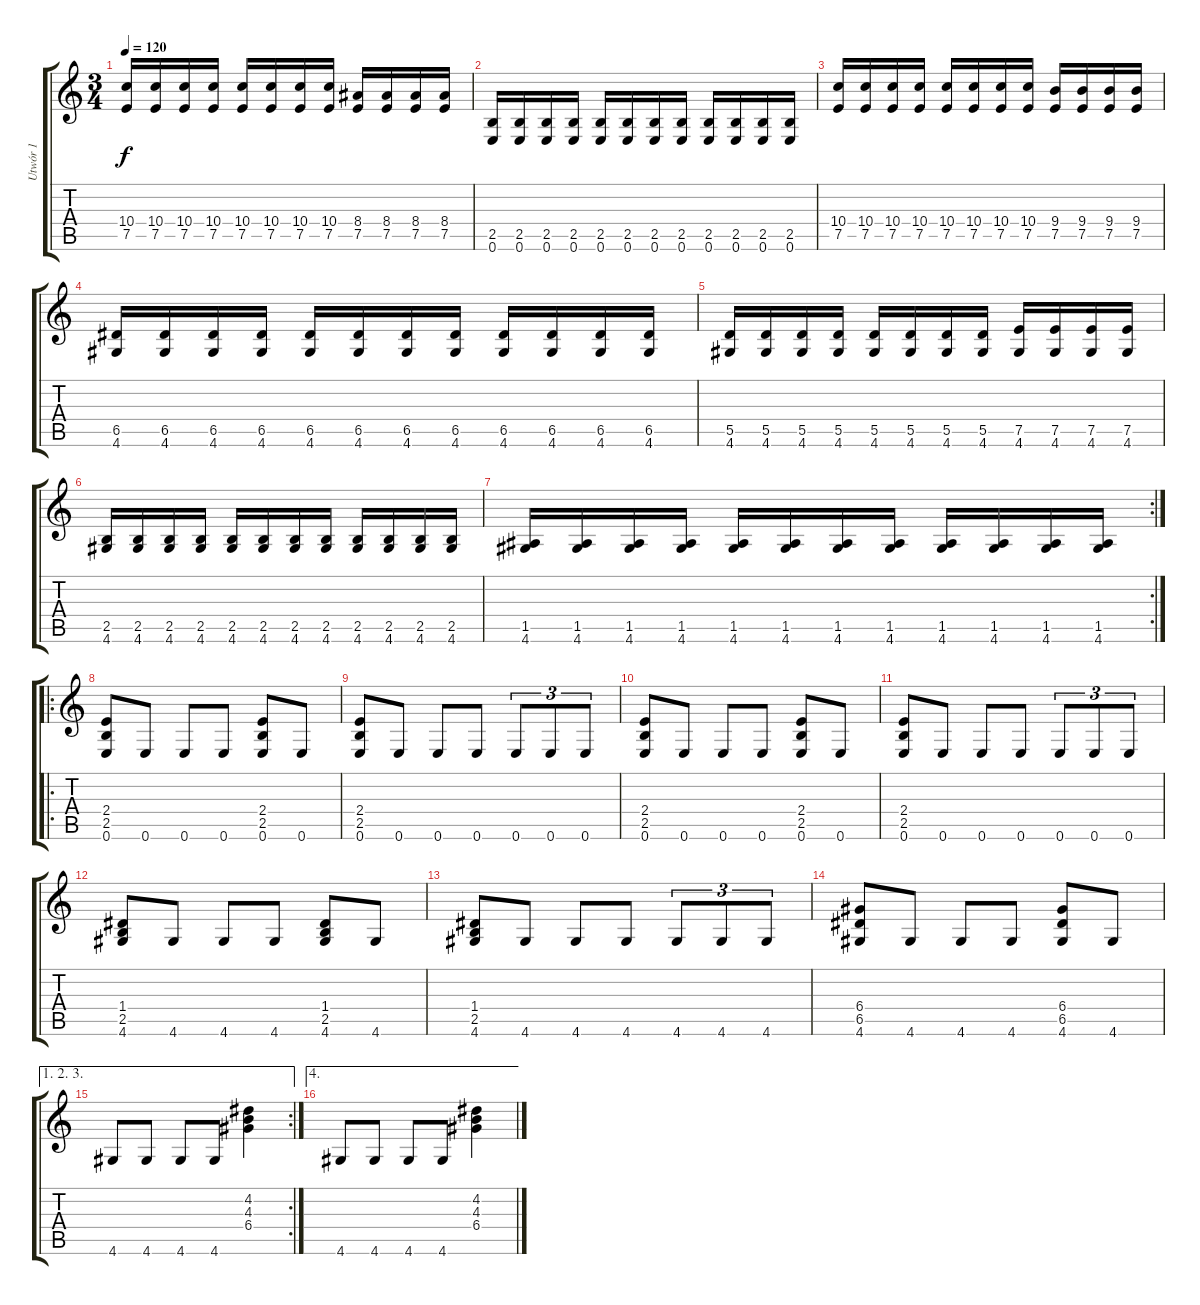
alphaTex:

\track ("Utwór 1" "Utwór 1") {instrument acousticguitarnylon}
\staff {score tabs}
\tuning (E4 B3 G3 D3 A2 E2) {hide}
\ts (3 4)
\tempo 120
\clef g2
\ks c
(10.4 7.5).16{dy f} (10.4 7.5).16 (10.4 7.5).16 (10.4 7.5).16 (10.4 7.5).16 (10.4 7.5).16 (10.4 7.5).16 (10.4 7.5).16 (8.4 7.5).16 (8.4 7.5).16 (8.4 7.5).16 (8.4 7.5).16 |
(2.5 0.6).16 (2.5 0.6).16 (2.5 0.6).16 (2.5 0.6).16 (2.5 0.6).16 (2.5 0.6).16 (2.5 0.6).16 (2.5 0.6).16 (2.5 0.6).16 (2.5 0.6).16 (2.5 0.6).16 (2.5 0.6).16 |
(10.4 7.5).16 (10.4 7.5).16 (10.4 7.5).16 (10.4 7.5).16 (10.4 7.5).16 (10.4 7.5).16 (10.4 7.5).16 (10.4 7.5).16 (9.4 7.5).16 (9.4 7.5).16 (9.4 7.5).16 (9.4 7.5).16 |
(6.5 4.6).16 (6.5 4.6).16 (6.5 4.6).16 (6.5 4.6).16 (6.5 4.6).16 (6.5 4.6).16 (6.5 4.6).16 (6.5 4.6).16 (6.5 4.6).16 (6.5 4.6).16 (6.5 4.6).16 (6.5 4.6).16 |
(5.5 4.6).16 (5.5 4.6).16 (5.5 4.6).16 (5.5 4.6).16 (5.5 4.6).16 (5.5 4.6).16 (5.5 4.6).16 (5.5 4.6).16 (7.5 4.6).16 (7.5 4.6).16 (7.5 4.6).16 (7.5 4.6).16 |
(2.5 4.6).16 (2.5 4.6).16 (2.5 4.6).16 (2.5 4.6).16 (2.5 4.6).16 (2.5 4.6).16 (2.5 4.6).16 (2.5 4.6).16 (2.5 4.6).16 (2.5 4.6).16 (2.5 4.6).16 (2.5 4.6).16 |
\rc 2
(1.5 4.6).16 (1.5 4.6).16 (1.5 4.6).16 (1.5 4.6).16 (1.5 4.6).16 (1.5 4.6).16 (1.5 4.6).16 (1.5 4.6).16 (1.5 4.6).16 (1.5 4.6).16 (1.5 4.6).16 (1.5 4.6).16 |
\ro
(2.4 2.5 0.6).8 0.6.8 0.6.8 0.6.8 (2.4 2.5 0.6).8 0.6.8 |
(2.4 2.5 0.6).8 0.6.8 0.6.8 0.6.8 0.6.8{tu (3 2)} 0.6.8{tu (3 2)} 0.6.8{tu (3 2)} |
(2.4 2.5 0.6).8 0.6.8 0.6.8 0.6.8 (2.4 2.5 0.6).8 0.6.8 |
(2.4 2.5 0.6).8 0.6.8 0.6.8 0.6.8 0.6.8{tu (3 2)} 0.6.8{tu (3 2)} 0.6.8{tu (3 2)} |
(1.4 2.5 4.6).8 4.6.8 4.6.8 4.6.8 (1.4 2.5 4.6).8 4.6.8 |
(1.4 2.5 4.6).8 4.6.8 4.6.8 4.6.8 4.6.8{tu (3 2)} 4.6.8{tu (3 2)} 4.6.8{tu (3 2)} |
(6.4 6.5 4.6).8 4.6.8 4.6.8 4.6.8 (6.4 6.5 4.6).8 4.6.8 |
\ae (1 2 3)
\rc 2
4.6.8 4.6.8 4.6.8 4.6.8 (4.2 4.3 6.4).4 |
\ae 4
4.6.8 4.6.8 4.6.8 4.6.8 (4.2 4.3 6.4).4
